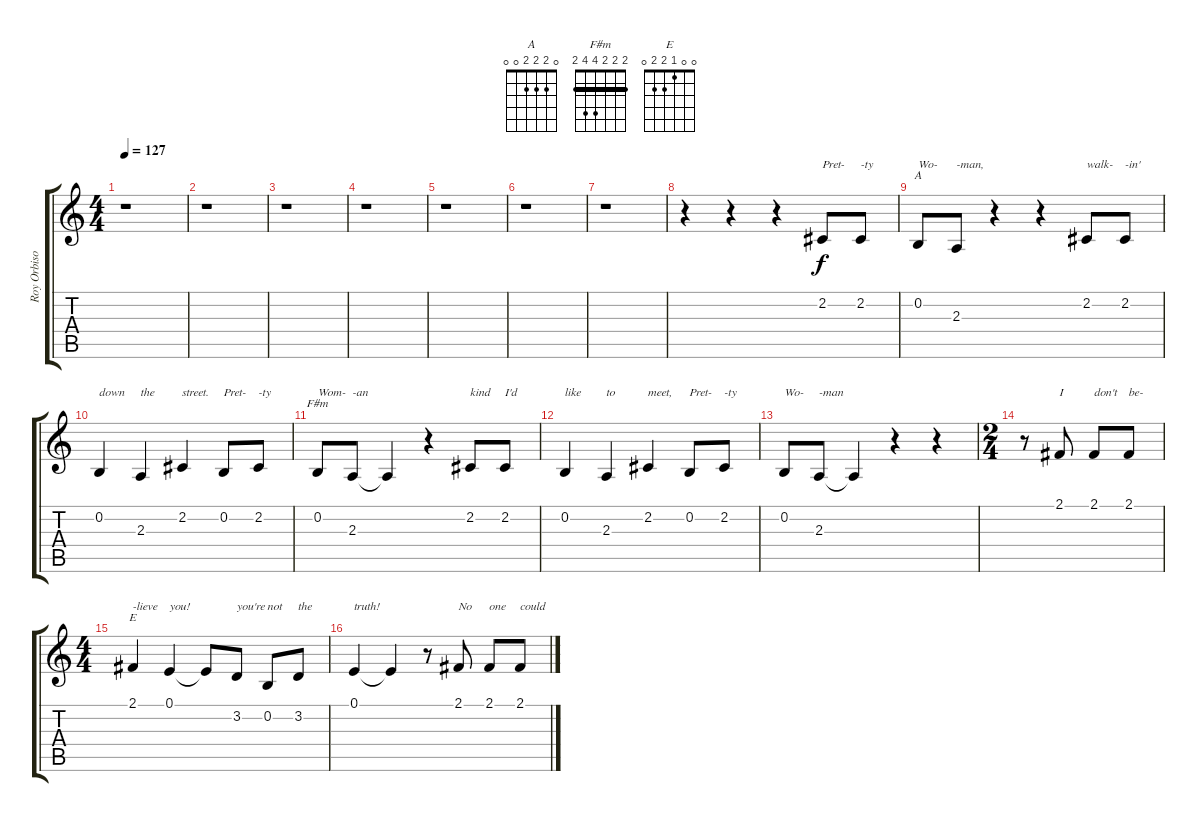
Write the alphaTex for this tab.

\track ("Roy Orbison" "Roy Orbiso") {instrument mutedtrumpet}
\staff {score tabs}
\tuning (E4 B3 G3 D3 A2 E2) {hide}
\chord ("A" 0 2 2 2 0 0)
\chord ("F#m" 2 2 2 4 4 2) {barre 2}
\chord ("E" 0 0 1 2 2 0)
\ts (4 4)
\tempo 127
\clef g2
\ks c
r.1{dy f instrument mutedtrumpet} |
r.1 |
r.1 |
r.1 |
r.1 |
r.1 |
r.1 |
r.4 r.4 r.4 2.2.8{txt "Pret-"} 2.2.8{txt "-ty"} |
0.2.8{ch "A" txt "Wo-"} 2.3.8{txt "-man,"} r.4 r.4 2.2.8{txt "walk-"} 2.2.8{txt "-in'"} |
0.2.4{txt "down"} 2.3.4{txt "the"} 2.2.4{txt "street."} 0.2.8{txt "Pret-"} 2.2.8{txt "-ty"} |
0.2.8{ch "F#m" txt "Wom-"} 2.3.8{txt "-an"} 2.3{t}.4 r.4 2.2.8{txt "kind"} 2.2.8{txt "I'd"} |
0.2.4{txt "like"} 2.3.4{txt "to"} 2.2.4{txt "meet,"} 0.2.8{txt "Pret-"} 2.2.8{txt "-ty"} |
0.2.8{txt "Wo-"} 2.3.8{txt "-man"} 2.3{t}.4 r.4 r.4 |
\ts (2 4)
r.8 2.1.8{txt "I"} 2.1.8{txt "don't"} 2.1.8{txt "be-"} |
\ts (4 4)
2.1.4{ch "E" txt "-lieve"} 0.1.4{txt "you!"} 0.1{t}.8 3.2.8{txt "you're"} 0.2.8{txt "not"} 3.2.8{txt "the"} |
0.1.4{txt "truth!"} 0.1{t}.4 r.8 2.1.8{txt "No"} 2.1.8{txt "one"} 2.1.8{txt "could"}
